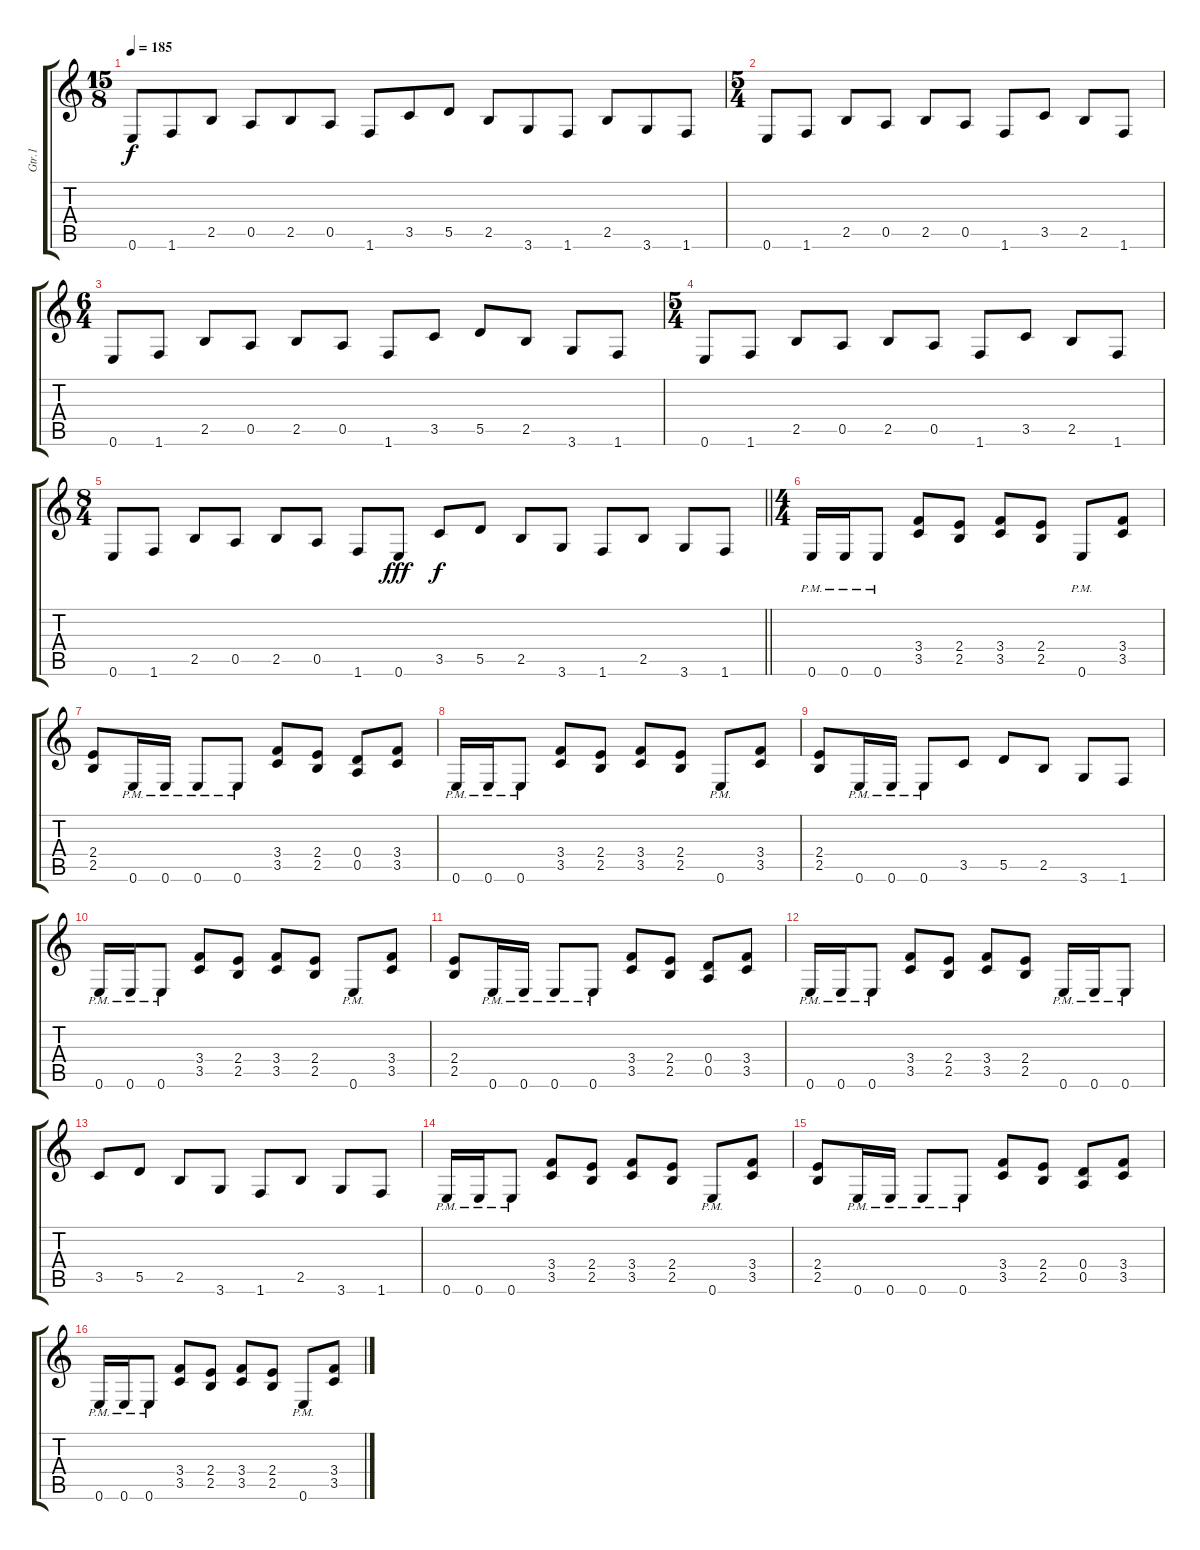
\track ("Gtr.1" "Gtr.1") {instrument distortionguitar}
\staff {score tabs}
\tuning (E4 B3 G3 D3 A2 E2) {hide}
\ts (15 8)
\tempo 185
\clef g2
\ks c
0.6.8{dy f} 1.6.8 2.5.8 0.5.8 2.5.8 0.5.8 1.6.8 3.5.8 5.5.8 2.5.8 3.6.8 1.6.8 2.5.8 3.6.8 1.6.8 |
\ts (5 4)
0.6.8 1.6.8 2.5.8 0.5.8 2.5.8 0.5.8 1.6.8 3.5.8 2.5.8 1.6.8 |
\ts (6 4)
0.6.8 1.6.8 2.5.8 0.5.8 2.5.8 0.5.8 1.6.8 3.5.8 5.5.8 2.5.8 3.6.8 1.6.8 |
\ts (5 4)
0.6.8 1.6.8 2.5.8 0.5.8 2.5.8 0.5.8 1.6.8 3.5.8 2.5.8 1.6.8 |
\ts (8 4)
\barLineRight lightlight
0.6.8 1.6.8 2.5.8 0.5.8 2.5.8 0.5.8 1.6.8 0.6.8{dy fff} 3.5.8{dy f} 5.5.8 2.5.8 3.6.8 1.6.8 2.5.8 3.6.8 1.6.8 |
\ts (4 4)
0.6{pm}.16 0.6{pm}.16 0.6{pm}.8 (3.4 3.5).8 (2.4 2.5).8 (3.4 3.5).8 (2.4 2.5).8 0.6{pm}.8 (3.4 3.5).8 |
(2.4 2.5).8 0.6{pm}.16 0.6{pm}.16 0.6{pm}.8 0.6{pm}.8 (3.4 3.5).8 (2.4 2.5).8 (0.4 0.5).8 (3.4 3.5).8 |
0.6{pm}.16 0.6{pm}.16 0.6{pm}.8 (3.4 3.5).8 (2.4 2.5).8 (3.4 3.5).8 (2.4 2.5).8 0.6{pm}.8 (3.4 3.5).8 |
(2.4 2.5).8 0.6{pm}.16 0.6{pm}.16 0.6{pm}.8 3.5.8 5.5.8 2.5.8 3.6.8 1.6.8 |
0.6{pm}.16 0.6{pm}.16 0.6{pm}.8 (3.4 3.5).8 (2.4 2.5).8 (3.4 3.5).8 (2.4 2.5).8 0.6{pm}.8 (3.4 3.5).8 |
(2.4 2.5).8 0.6{pm}.16 0.6{pm}.16 0.6{pm}.8 0.6{pm}.8 (3.4 3.5).8 (2.4 2.5).8 (0.4 0.5).8 (3.4 3.5).8 |
0.6{pm}.16 0.6{pm}.16 0.6{pm}.8 (3.4 3.5).8 (2.4 2.5).8 (3.4 3.5).8 (2.4 2.5).8 0.6{pm}.16 0.6{pm}.16 0.6{pm}.8 |
3.5.8 5.5.8 2.5.8 3.6.8 1.6.8 2.5.8 3.6.8 1.6.8 |
0.6{pm}.16 0.6{pm}.16 0.6{pm}.8 (3.4 3.5).8 (2.4 2.5).8 (3.4 3.5).8 (2.4 2.5).8 0.6{pm}.8 (3.4 3.5).8 |
(2.4 2.5).8 0.6{pm}.16 0.6{pm}.16 0.6{pm}.8 0.6{pm}.8 (3.4 3.5).8 (2.4 2.5).8 (0.4 0.5).8 (3.4 3.5).8 |
0.6{pm}.16 0.6{pm}.16 0.6{pm}.8 (3.4 3.5).8 (2.4 2.5).8 (3.4 3.5).8 (2.4 2.5).8 0.6{pm}.8 (3.4 3.5).8
